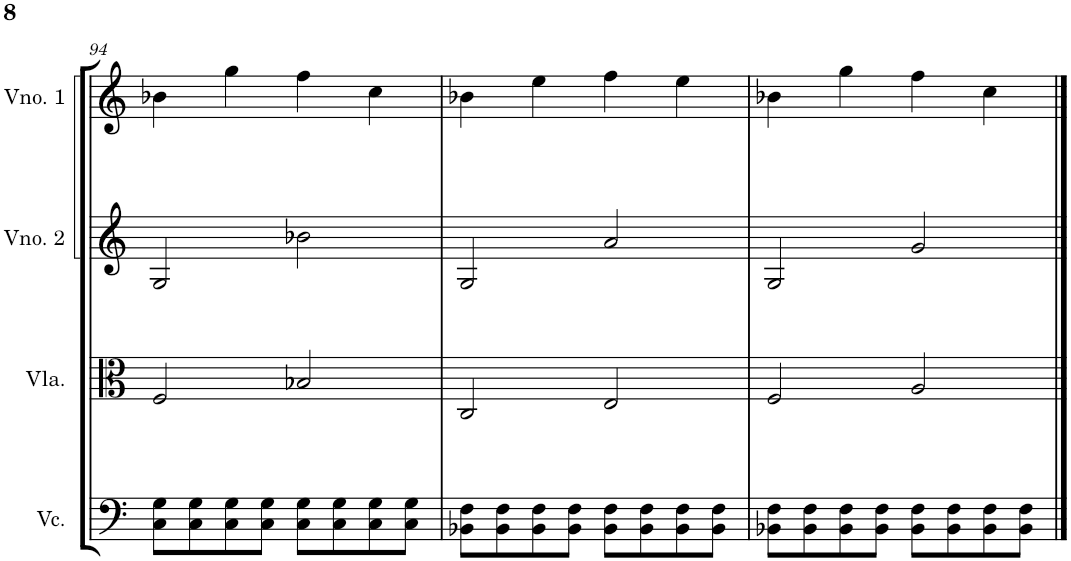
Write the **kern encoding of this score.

**kern	**kern	**kern	**kern
*part4	*part3	*part2	*part1
*staff4	*staff3	*staff2	*staff1
*I"Violoncelo	*I"Viola	*I"Violino 2	*I"Violino 1
*I'Vc.	*I'Vla.	*I'Vno. 2	*I'Vno. 1
!!LO:PB:g=z
*clefF4	*clefC3	*clefG2	*clefG2
*k[]	*k[]	*k[]	*k[]
*M4/4	*M4/4	*M4/4	*M4/4
=94	=94	=94	=94
8C\ 8G\L	2F/	2G/	4b-X\
8C\ 8G\	.	.	.
8C\ 8G\	.	.	4gg\
8C\ 8G\J	.	.	.
8C\ 8G\L	2B-X/	2b-X\	4ff\
8C\ 8G\	.	.	.
8C\ 8G\	.	.	4cc\
8C\ 8G\J	.	.	.
=95	=95	=95	=95
8BB-X\ 8F\L	2C/	2G/	4b-X\
8BB-\ 8F\	.	.	.
8BB-\ 8F\	.	.	4ee\
8BB-\ 8F\J	.	.	.
8BB-\ 8F\L	2E/	2a/	4ff\
8BB-\ 8F\	.	.	.
8BB-\ 8F\	.	.	4ee\
8BB-\ 8F\J	.	.	.
=96	=96	=96	=96
8BB-X\ 8F\L	2F/	2G/	4b-X\
8BB-\ 8F\	.	.	.
8BB-\ 8F\	.	.	4gg\
8BB-\ 8F\J	.	.	.
8BB-\ 8F\L	2A/	2g/	4ff\
8BB-\ 8F\	.	.	.
8BB-\ 8F\	.	.	4cc\
8BB-\ 8F\J	.	.	.
==	==	==	==
*-	*-	*-	*-
